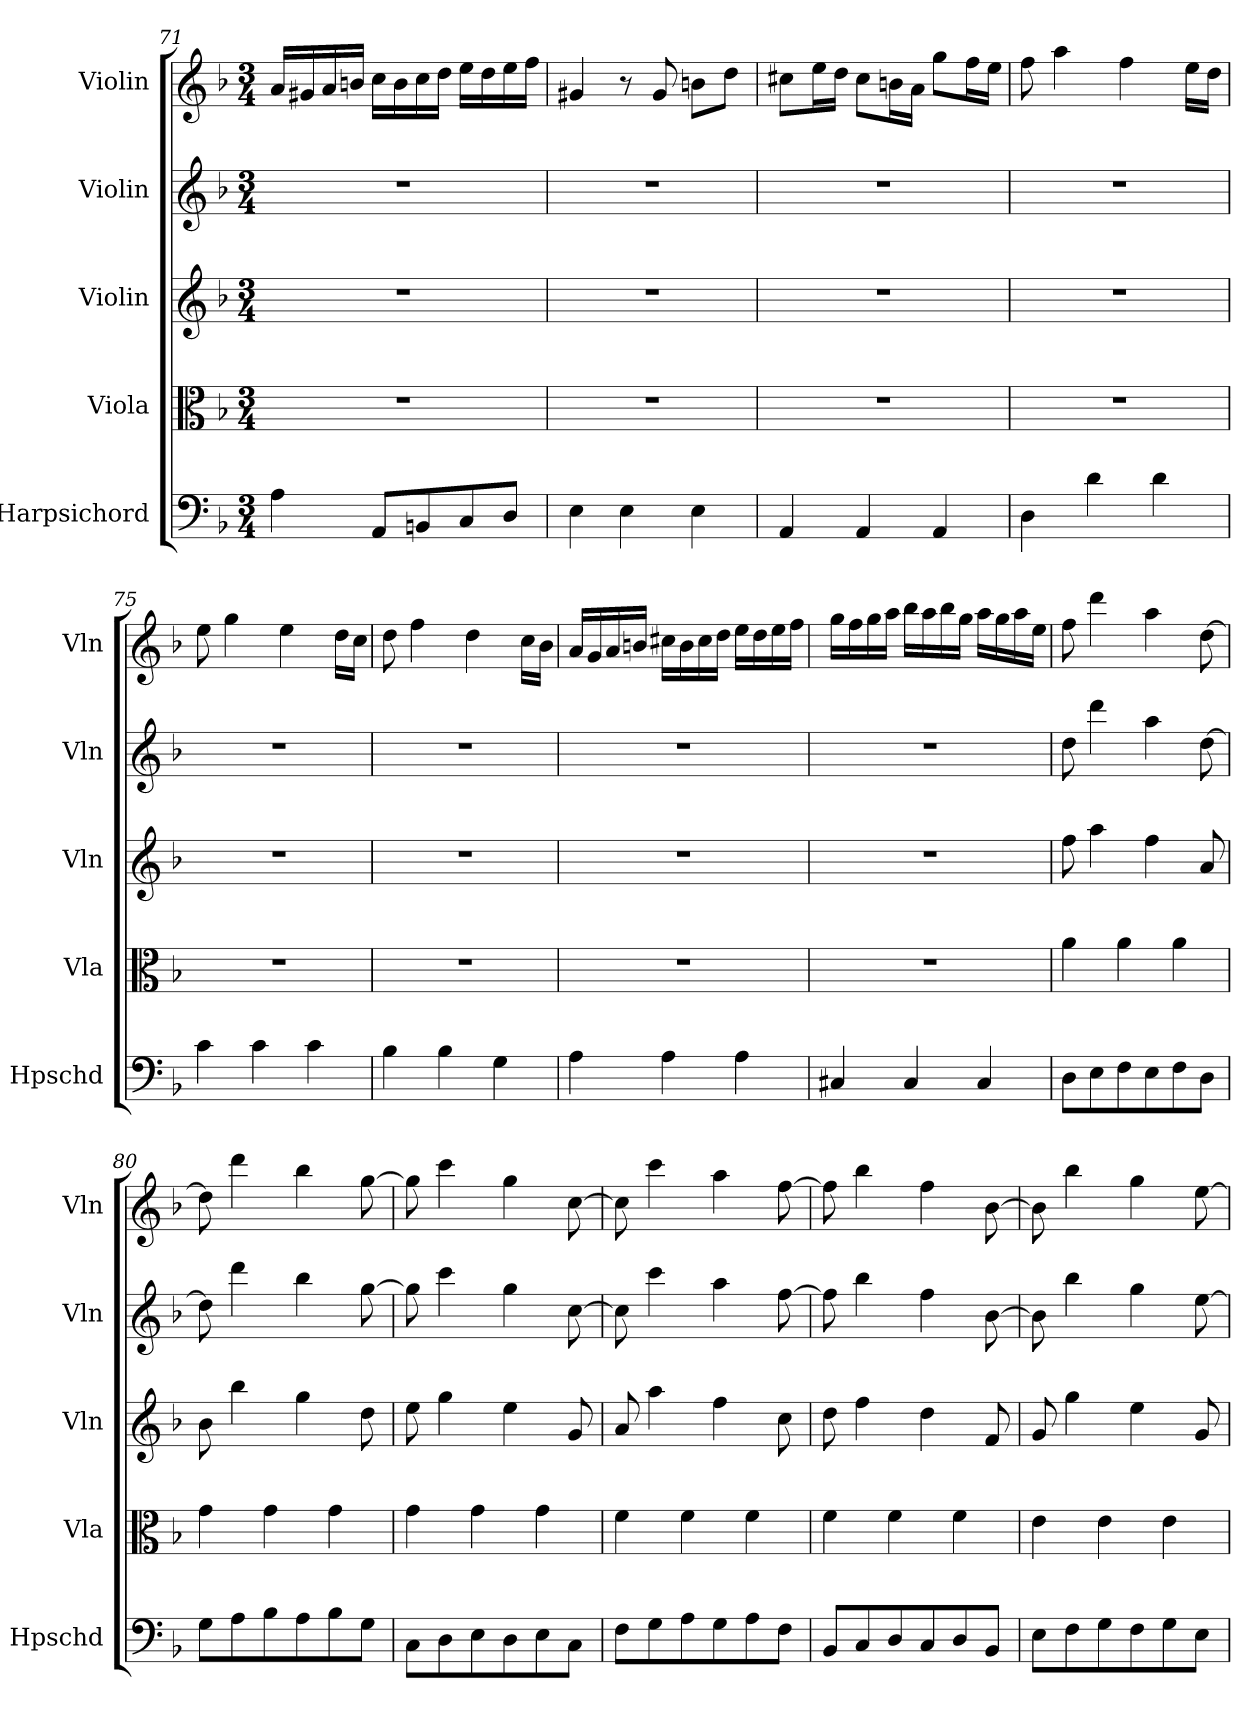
**kern	**kern	**kern	**kern	**kern
*part5	*part4	*part3	*part2	*part1
*staff5	*staff4	*staff3	*staff2	*staff1
*I"Harpsichord	*I"Viola	*I"Violin	*I"Violin	*I"Violin
*I'Hpschd	*I'Vla	*I'Vln	*I'Vln	*I'Vln
*clefF4	*clefC3	*clefG2	*clefG2	*clefG2
*k[b-]	*k[b-]	*k[b-]	*k[b-]	*k[b-]
*d:	*d:	*d:	*d:	*d:
*M3/4	*M3/4	*M3/4	*M3/4	*M3/4
=71	=71	=71	=71	=71
4A\	2.r	2.r	2.r	16a/LL
.	.	.	.	16g#X/
.	.	.	.	16a/
.	.	.	.	16bn/JJ
8AA/L	.	.	.	16cc\LL
.	.	.	.	16b\
8BBn/	.	.	.	16cc\
.	.	.	.	16dd\JJ
8C/	.	.	.	16ee\LL
.	.	.	.	16dd\
8D/J	.	.	.	16ee\
.	.	.	.	16ff\JJ
=72	=72	=72	=72	=72
4E\	2.r	2.r	2.r	4g#X/
4E\	.	.	.	8r
.	.	.	.	8g#/
4E\	.	.	.	8bn\L
.	.	.	.	8dd\J
=73	=73	=73	=73	=73
4AA/	2.r	2.r	2.r	8cc#X\L
.	.	.	.	16ee\L
.	.	.	.	16dd\JJ
4AA/	.	.	.	8cc#\L
.	.	.	.	16bn\L
.	.	.	.	16a\JJ
4AA/	.	.	.	8gg\L
.	.	.	.	16ff\L
.	.	.	.	16ee\JJ
=74	=74	=74	=74	=74
4D\	2.r	2.r	2.r	8ff\
.	.	.	.	4aa\
4d\	.	.	.	.
.	.	.	.	4ff\
4d\	.	.	.	.
.	.	.	.	16ee\LL
.	.	.	.	16dd\JJ
=75	=75	=75	=75	=75
4c\	2.r	2.r	2.r	8ee\
.	.	.	.	4gg\
4c\	.	.	.	.
.	.	.	.	4ee\
4c\	.	.	.	.
.	.	.	.	16dd\LL
.	.	.	.	16cc\JJ
=76	=76	=76	=76	=76
4B-\	2.r	2.r	2.r	8dd\
.	.	.	.	4ff\
4B-\	.	.	.	.
.	.	.	.	4dd\
4G\	.	.	.	.
.	.	.	.	16cc\LL
.	.	.	.	16b-\JJ
=77	=77	=77	=77	=77
4A\	2.r	2.r	2.r	16a/LL
.	.	.	.	16g/
.	.	.	.	16a/
.	.	.	.	16bn/JJ
4A\	.	.	.	16cc#X\LL
.	.	.	.	16b\
.	.	.	.	16cc#\
.	.	.	.	16dd\JJ
4A\	.	.	.	16ee\LL
.	.	.	.	16dd\
.	.	.	.	16ee\
.	.	.	.	16ff\JJ
=78	=78	=78	=78	=78
4C#X/	2.r	2.r	2.r	16gg\LL
.	.	.	.	16ff\
.	.	.	.	16gg\
.	.	.	.	16aa\JJ
4C#/	.	.	.	16bb-\LL
.	.	.	.	16aa\
.	.	.	.	16bb-\
.	.	.	.	16gg\JJ
4C#/	.	.	.	16aa\LL
.	.	.	.	16gg\
.	.	.	.	16aa\
.	.	.	.	16ee\JJ
=79	=79	=79	=79	=79
8D\L	4a\	8ff\	8dd\	8ff\
8E\	.	4aa\	4ddd\	4ddd\
8F\	4a\	.	.	.
8E\	.	4ff\	4aa\	4aa\
8F\	4a\	.	.	.
8D\J	.	8a/	[8dd\	[8dd\
=80	=80	=80	=80	=80
8G\L	4g\	8b-\	8dd\]	8dd\]
8A\	.	4bb-\	4ddd\	4ddd\
8B-\	4g\	.	.	.
8A\	.	4gg\	4bb-\	4bb-\
8B-\	4g\	.	.	.
8G\J	.	8dd\	[8gg\	[8gg\
=81	=81	=81	=81	=81
8C\L	4g\	8ee\	8gg\]	8gg\]
8D\	.	4gg\	4ccc\	4ccc\
8E\	4g\	.	.	.
8D\	.	4ee\	4gg\	4gg\
8E\	4g\	.	.	.
8C\J	.	8g/	[8cc\	[8cc\
=82	=82	=82	=82	=82
8F\L	4f\	8a/	8cc\]	8cc\]
8G\	.	4aa\	4ccc\	4ccc\
8A\	4f\	.	.	.
8G\	.	4ff\	4aa\	4aa\
8A\	4f\	.	.	.
8F\J	.	8cc\	[8ff\	[8ff\
=83	=83	=83	=83	=83
8BB-/L	4f\	8dd\	8ff\]	8ff\]
8C/	.	4ff\	4bb-\	4bb-\
8D/	4f\	.	.	.
8C/	.	4dd\	4ff\	4ff\
8D/	4f\	.	.	.
8BB-/J	.	8f/	[8b-\	[8b-\
=84	=84	=84	=84	=84
8E\L	4e\	8g/	8b-\]	8b-\]
8F\	.	4gg\	4bb-\	4bb-\
8G\	4e\	.	.	.
8F\	.	4ee\	4gg\	4gg\
8G\	4e\	.	.	.
8E\J	.	8g/	[8ee\	[8ee\
=	=	=	=	=
*-	*-	*-	*-	*-
